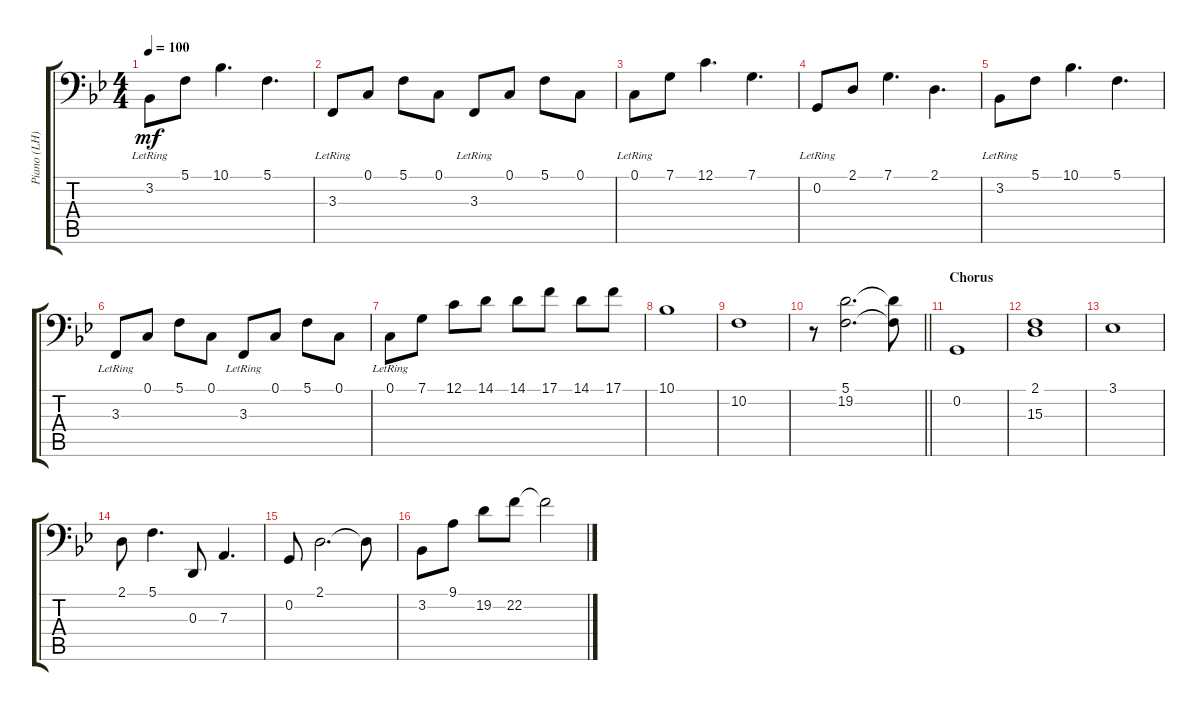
\track ("Piano (LH)" "Piano (LH)") {instrument acousticgrandpiano}
\staff {score tabs}
\tuning (C3 G2 D2 A1 E1 B0) {hide}
\ts (4 4)
\tempo 100
\clef f4
\ks gminor
3.2{lr}.8{dy mf} 5.1.8 10.1.4{d} 5.1.4{d} |
3.3{lr}.8 0.1.8 5.1.8 0.1.8 3.3{lr}.8 0.1.8 5.1.8 0.1.8 |
0.1{lr}.8 7.1.8 12.1.4{d} 7.1.4{d} |
0.2{lr}.8 2.1.8 7.1.4{d} 2.1.4{d} |
3.2{lr}.8 5.1.8 10.1.4{d} 5.1.4{d} |
3.3{lr}.8 0.1.8 5.1.8 0.1.8 3.3{lr}.8 0.1.8 5.1.8 0.1.8 |
0.1{lr}.8 7.1.8 12.1.8 14.1.8 14.1.8 17.1.8 14.1.8 17.1.8 |
10.1.1 |
10.2.1 |
\barLineRight lightlight
r.8 (5.1 19.2).2{d} (5.1{t} 19.2{t}).8 |
\section ("" "Chorus")
0.2.1 |
(2.1 15.3).1 |
3.1.1 |
2.1.8 5.1.4{d} 0.3.8 7.3.4{d} |
0.2.8 2.1.2{d} 2.1{t}.8 |
3.2.8 9.1.8 19.2.8 22.2.8 22.2{t}.2
